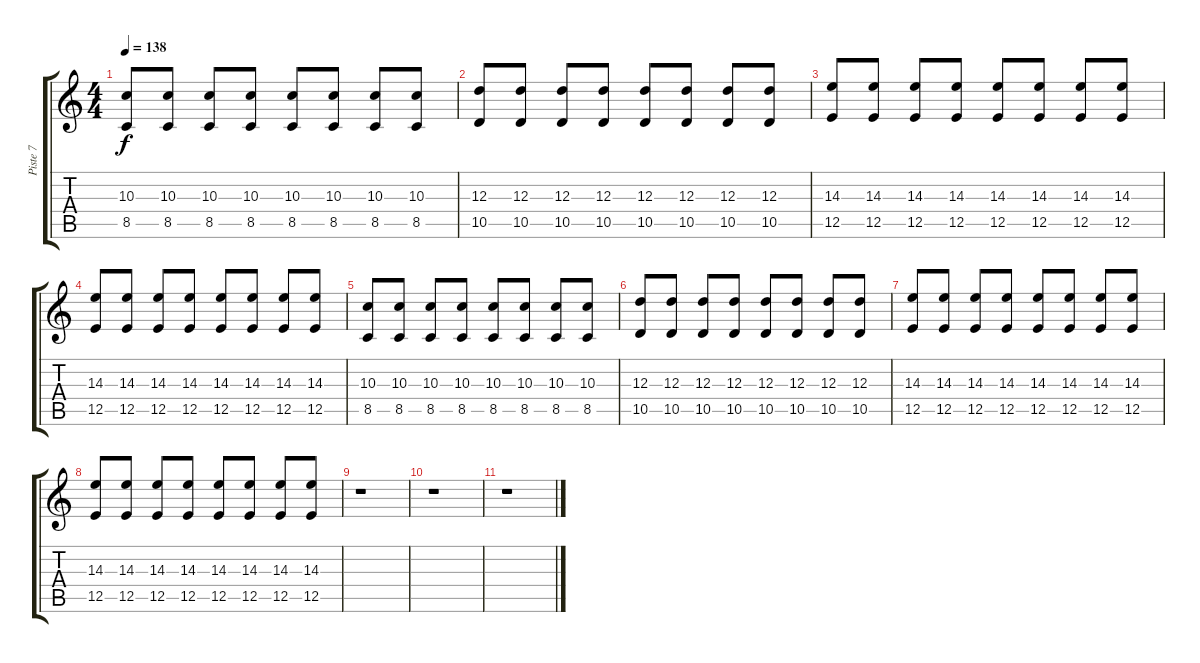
\track ("Piste 7" "Piste 7") {instrument overdrivenguitar}
\staff {score tabs}
\tuning (B3 Gb3 D3 A2 E2 B1) {hide}
\ts (4 4)
\tempo 138
\clef g2
\ks c
(10.3 8.5).8{dy f} (10.3 8.5).8 (10.3 8.5).8 (10.3 8.5).8 (10.3 8.5).8 (10.3 8.5).8 (10.3 8.5).8 (10.3 8.5).8 |
(12.3 10.5).8 (12.3 10.5).8 (12.3 10.5).8 (12.3 10.5).8 (12.3 10.5).8 (12.3 10.5).8 (12.3 10.5).8 (12.3 10.5).8 |
(14.3 12.5).8 (14.3 12.5).8 (14.3 12.5).8 (14.3 12.5).8 (14.3 12.5).8 (14.3 12.5).8 (14.3 12.5).8 (14.3 12.5).8 |
(14.3 12.5).8 (14.3 12.5).8 (14.3 12.5).8 (14.3 12.5).8 (14.3 12.5).8 (14.3 12.5).8 (14.3 12.5).8 (14.3 12.5).8 |
(10.3 8.5).8 (10.3 8.5).8 (10.3 8.5).8 (10.3 8.5).8 (10.3 8.5).8 (10.3 8.5).8 (10.3 8.5).8 (10.3 8.5).8 |
(12.3 10.5).8 (12.3 10.5).8 (12.3 10.5).8 (12.3 10.5).8 (12.3 10.5).8 (12.3 10.5).8 (12.3 10.5).8 (12.3 10.5).8 |
(14.3 12.5).8 (14.3 12.5).8 (14.3 12.5).8 (14.3 12.5).8 (14.3 12.5).8 (14.3 12.5).8 (14.3 12.5).8 (14.3 12.5).8 |
(14.3 12.5).8 (14.3 12.5).8 (14.3 12.5).8 (14.3 12.5).8 (14.3 12.5).8 (14.3 12.5).8 (14.3 12.5).8 (14.3 12.5).8 |
r.1 |
r.1 |
r.1
